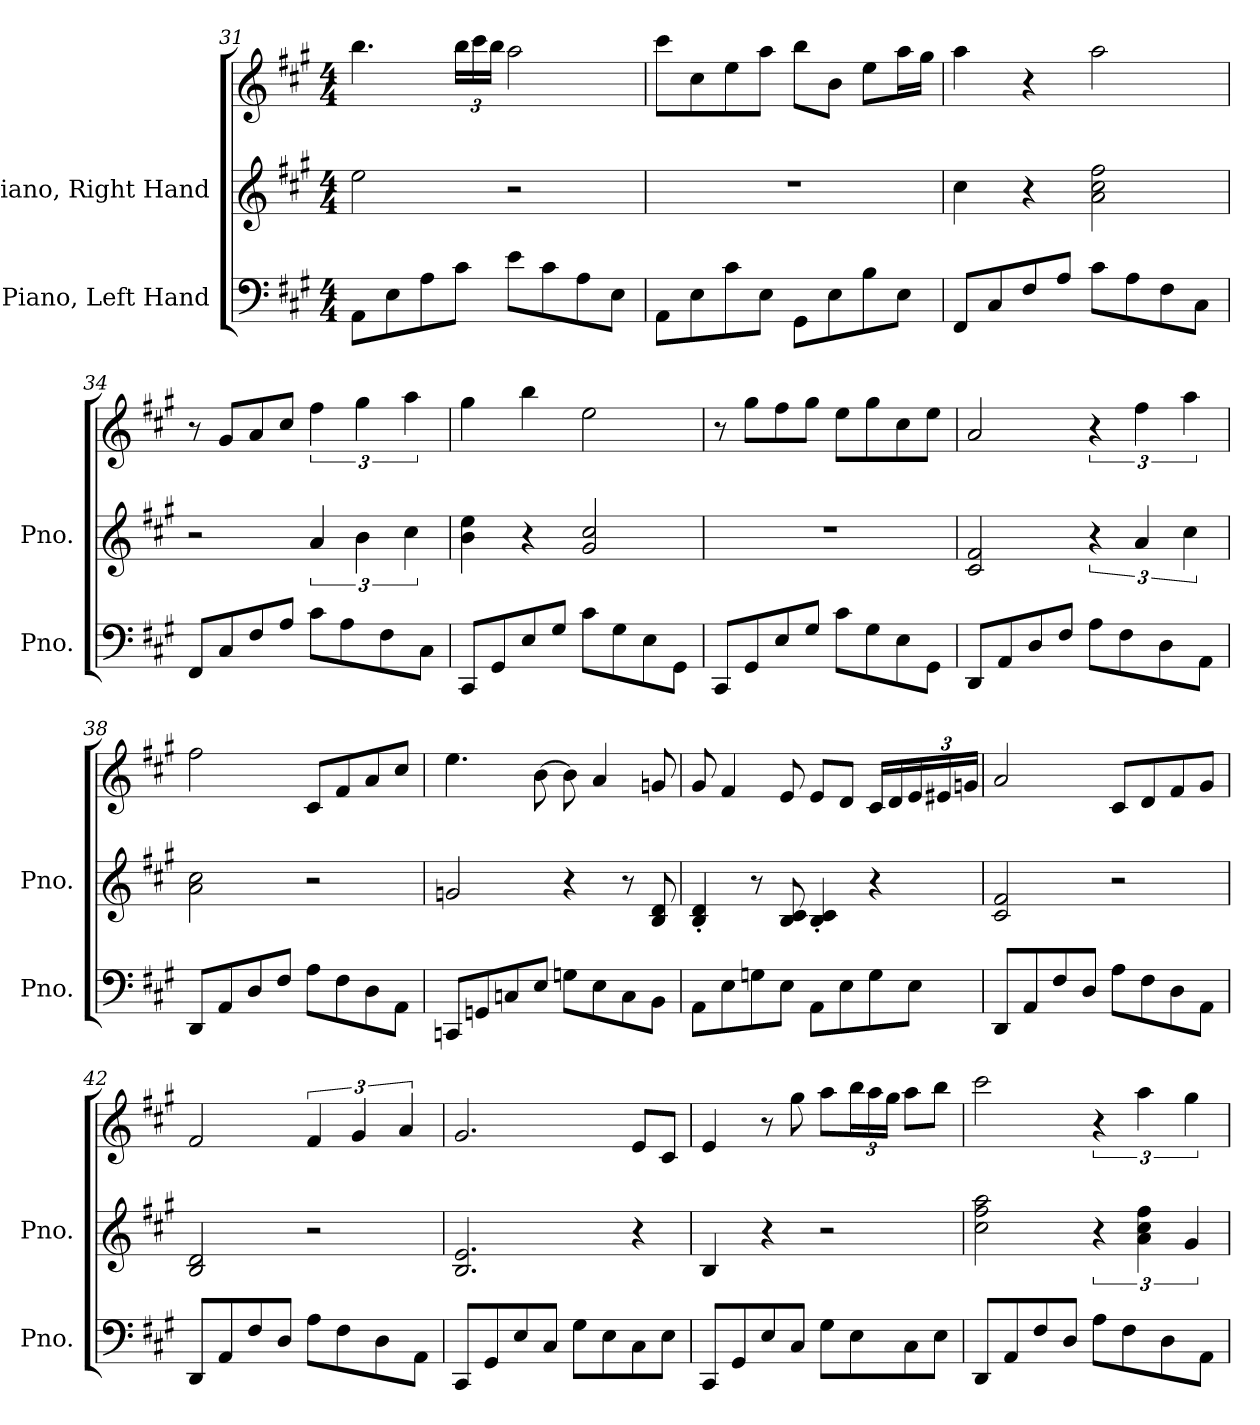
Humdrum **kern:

**kern	**kern	**kern
*part2	*part1	*part1
*staff3	*staff2	*staff1
*I"Piano, Left Hand	*I"Piano, Right Hand	*
*I'Pno.	*I'Pno.	*
!!LO:LB:g=z
*clefF4	*clefG2	*clefG2
*k[f#c#g#]	*k[f#c#g#]	*k[f#c#g#]
*M4/4	*M4/4	*M4/4
=31	=31	=31
8AA\L	2ee\	4.bb\
8E\	.	.
8A\	.	.
*	*	*Xbrackettup
8c#\J	.	24bb\LL
.	.	24ccc#\
.	.	24bb\JJ
8e\L	2r	2aa\
8c#\	.	.
8A\	.	.
8E\J	.	.
=32	=32	=32
8AA\L	1r	8ccc#\L
8E\	.	8cc#\
8c#\	.	8ee\
8E\J	.	8aa\J
8GG#\L	.	8bb\L
8E\	.	8b\J
8B\	.	8ee\L
8E\J	.	16aa\L
.	.	16gg#\JJ
=33	=33	=33
8FF#/L	4cc#\	4aa\
8C#/	.	.
8F#/	4r	4r
8A/J	.	.
8c#\L	2a\ 2cc#\ 2ff#\	2aa\
8A\	.	.
8F#\	.	.
8C#\J	.	.
=34	=34	=34
8FF#/L	2r	8r
8C#/	.	8g#/L
8F#/	.	8a/
8A/J	.	8cc#/J
*	*	*brackettup
8c#\L	6a/	6ff#\
8A\	.	.
.	6b\	6gg#\
8F#\	.	.
.	6cc#\	6aa\
8C#\J	.	.
!!LO:LB:g=z
=35	=35	=35
8CC#/L	4b\ 4ee\	4gg#\
8GG#/	.	.
8E/	4r	4bb\
8G#/J	.	.
8c#\L	2g#/ 2cc#/	2ee\
8G#\	.	.
8E\	.	.
8GG#\J	.	.
=36	=36	=36
8CC#/L	1r	8r
8GG#/	.	8gg#\L
8E/	.	8ff#\
8G#/J	.	8gg#\J
8c#\L	.	8ee\L
8G#\	.	8gg#\
8E\	.	8cc#\
8GG#\J	.	8ee\J
=37	=37	=37
8DD/L	2c#/ 2f#/	2a/
8AA/	.	.
8D/	.	.
8F#/J	.	.
8A\L	6r	6r
8F#\	.	.
.	6a/	6ff#\
8D\	.	.
.	6cc#\	6aa\
8AA\J	.	.
=38	=38	=38
8DD/L	2a\ 2cc#\	2ff#\
8AA/	.	.
8D/	.	.
8F#/J	.	.
8A\L	2r	8c#/L
8F#\	.	8f#/
8D\	.	8a/
8AA\J	.	8cc#/J
!!LO:LB:g=z
=39	=39	=39
8CCn/L	2gn/	4.ee\
8GGn/	.	.
8Cn/	.	.
8E/J	.	[8b\
8Gn\L	4r	8b\]
8E\	.	4a/
8C\	8r	.
8BB\J	8B/ 8d/	8gn/
=40	=40	=40
8AA\L	4B/' 4d/'	8g#/
8E\	.	4f#/
8Gn\	8r	.
8E\J	8B/ 8c#/	8e/
8AA\L	4B/' 4c#/'	8e/L
8E\	.	8d/J
8G\	4r	16c#/LL
.	.	16d/
*	*	*Xbrackettup
8E\J	.	24e/
.	.	24e#X/
.	.	24gn/JJ
=41	=41	=41
8DD/L	2c#/ 2f#/	2a/
8AA/	.	.
8F#/	.	.
8D/J	.	.
8A\L	2r	8c#/L
8F#\	.	8d/
8D\	.	8f#/
8AA\J	.	8g#/J
!!LO:PB:g=z
=42	=42	=42
8DD/L	2B/ 2d/	2f#/
8AA/	.	.
8F#/	.	.
8D/J	.	.
*	*	*brackettup
8A\L	2r	6f#/
8F#\	.	.
.	.	6g#/
8D\	.	.
.	.	6a/
8AA\J	.	.
=43	=43	=43
8CC#/L	2.B/ 2.e/	2.g#/
8GG#/	.	.
8E/	.	.
8C#/J	.	.
8G#\L	.	.
8E\	.	.
8C#\	4r	8e/L
8E\J	.	8c#/J
=44	=44	=44
8CC#/L	4B/	4e/
8GG#/	.	.
8E/	4r	8r
8C#/J	.	8gg#\
8G#\L	2r	8aa\L
*	*	*Xbrackettup
8E\	.	24bb\L
.	.	24aa\
.	.	24gg#\JJ
8C#\	.	8aa\L
8E\J	.	8bb\J
=45	=45	=45
8DD/L	2cc#\ 2ff#\ 2aa\	2ccc#\
8AA/	.	.
8F#/	.	.
8D/J	.	.
*	*	*brackettup
8A\L	6r	6r
8F#\	.	.
.	6a\ 6cc#\ 6ff#\	6aa\
8D\	.	.
.	6g#/	6gg#\
8AA\J	.	.
=	=	=
*-	*-	*-
